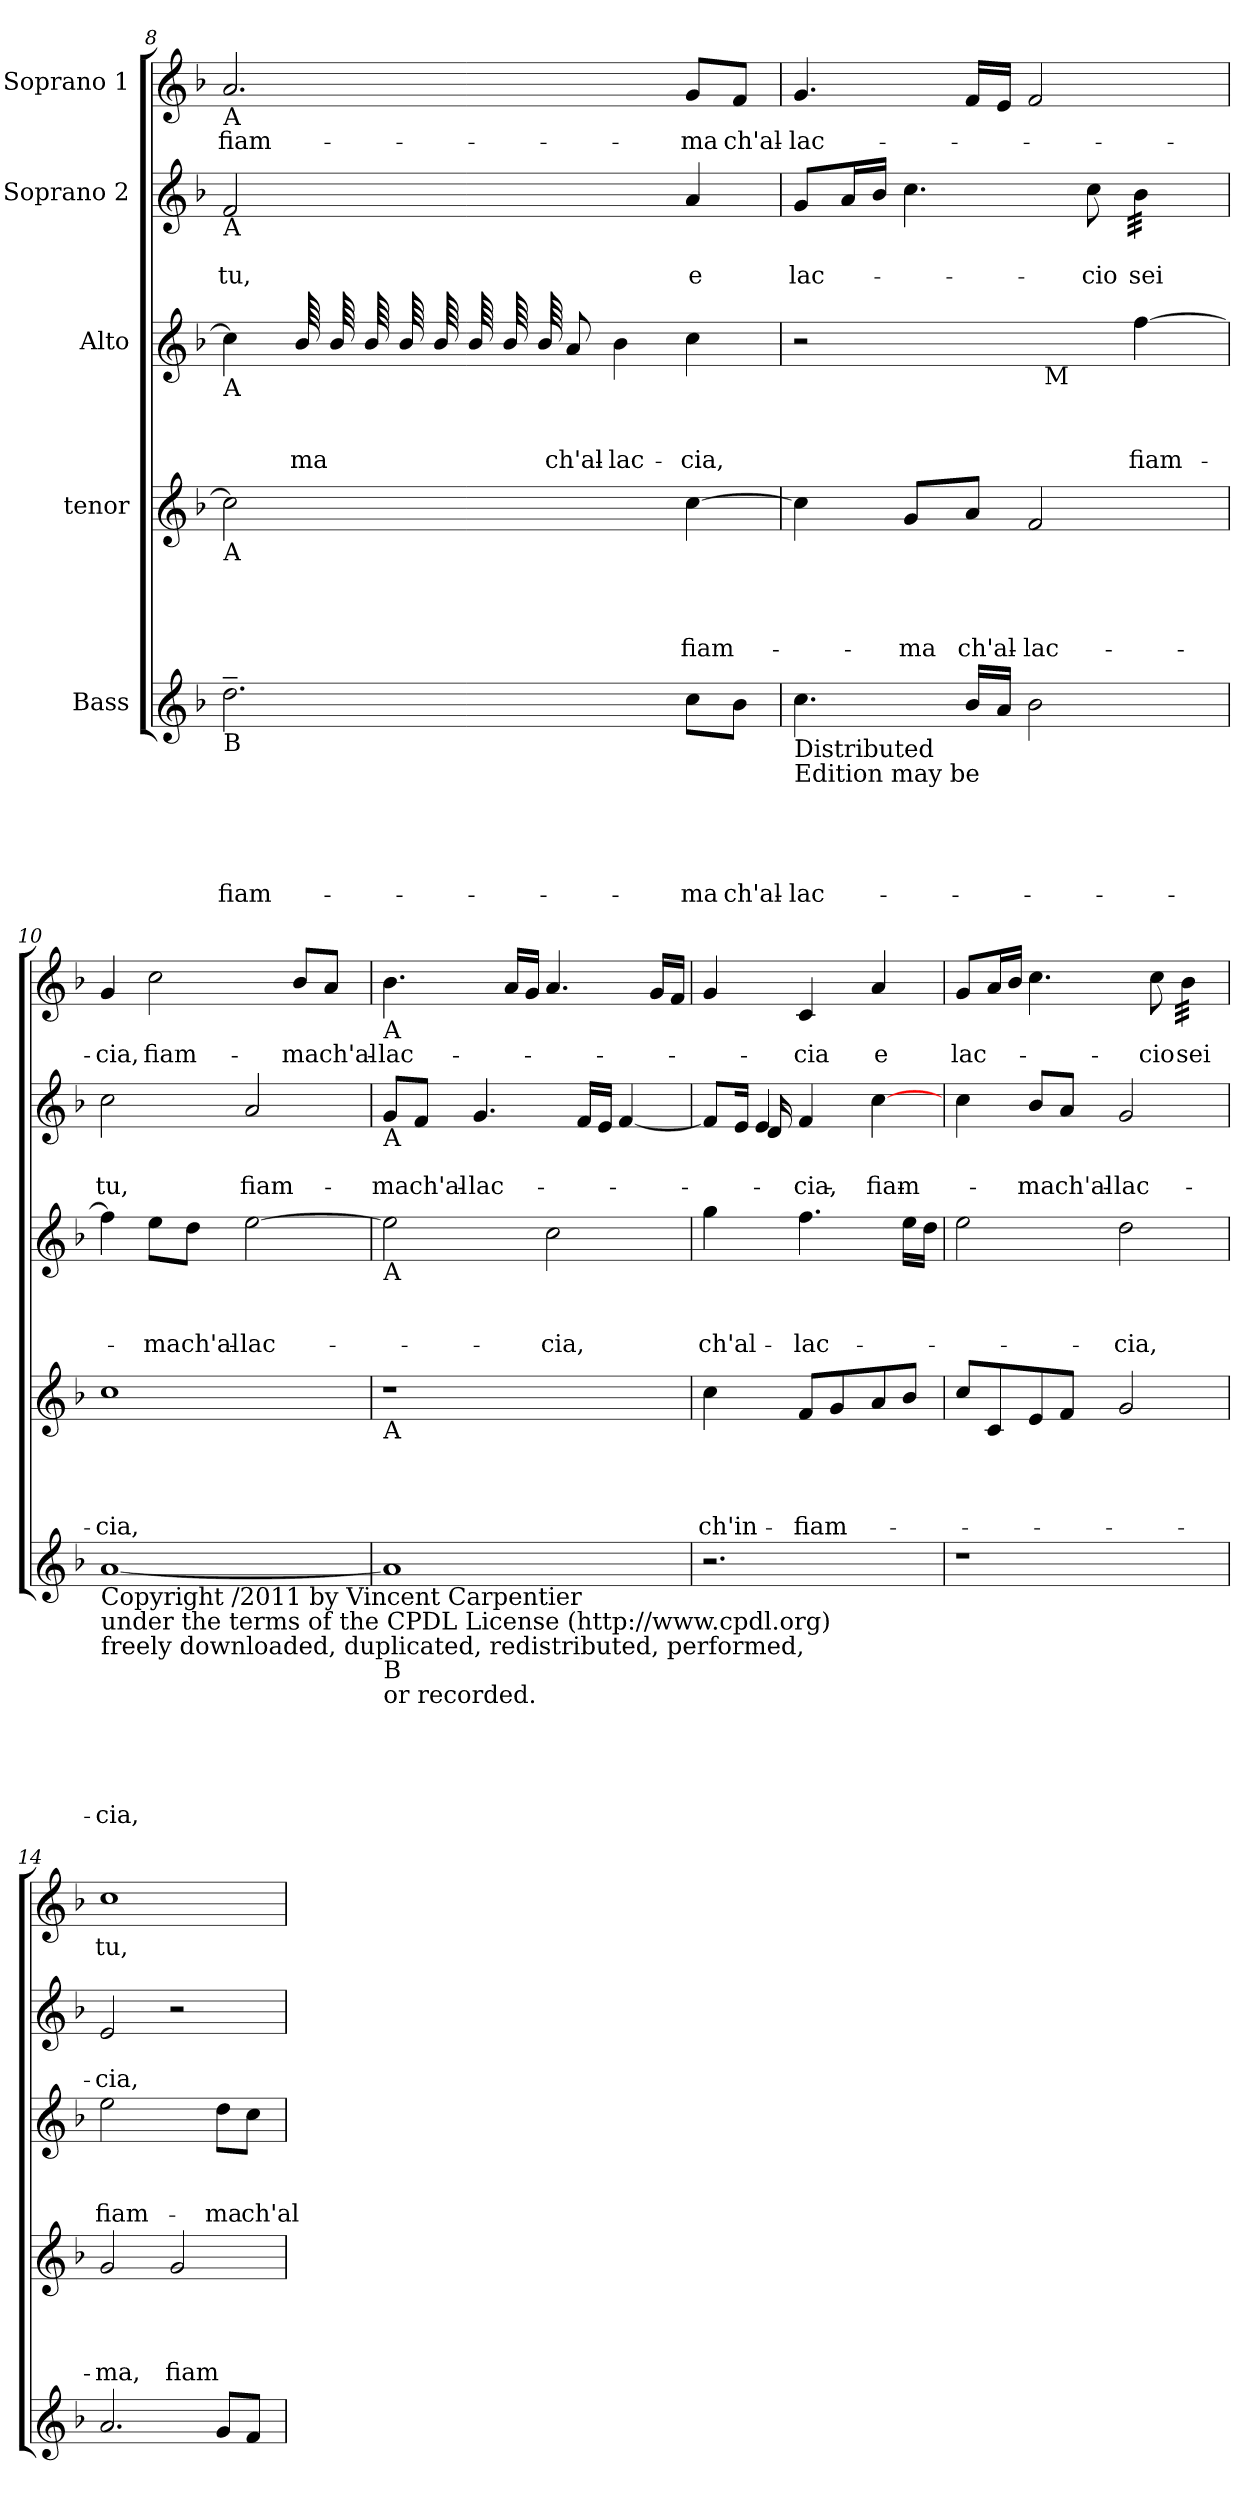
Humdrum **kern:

**kern	**text	**text	**text	**text	**text	**kern	**text	**text	**text	**text	**kern	**text	**text	**text	**kern	**text	**text	**kern	**text
*part5	*part5	*part5	*part5	*part5	*part5	*part4	*part4	*part4	*part4	*part4	*part3	*part3	*part3	*part3	*part2	*part2	*part2	*part1	*part1
*staff5	*staff5	*staff5	*staff5	*staff5	*staff5	*staff4	*staff4	*staff4	*staff4	*staff4	*staff3	*staff3	*staff3	*staff3	*staff2	*staff2	*staff2	*staff1	*staff1
*I"Bass	*	*	*	*	*	*I"tenor	*	*	*	*	*I"Alto	*	*	*	*I"Soprano 2	*	*	*I"Soprano 1	*
!!LO:PB:g=z
*clefG2	*	*	*	*	*	*clefG2	*	*	*	*	*clefG2	*	*	*	*clefG2	*	*	*clefG2	*
*k[b-]	*	*	*	*	*	*k[b-]	*	*	*	*	*k[b-]	*	*	*	*k[b-]	*	*	*k[b-]	*
*F:	*	*	*	*	*	*F:	*	*	*	*	*F:	*	*	*	*F:	*	*	*F:	*
=8	=8	=8	=8	=8	=8	=8	=8	=8	=8	=8	=8	=8	=8	=8	=8	=8	=8	=8	=8
!	!	!	!	!	!	!	!	!	!	!	!	!	!	!	!	!	!	!LO:TX:b:t=A	!
!	!	!	!	!	!	!	!	!	!	!	!	!	!	!	!LO:TX:b:t=A	!	!	!	!
!	!	!	!	!	!	!	!	!	!	!	!LO:TX:b:t=A	!	!	!	!	!	!	!	!
!	!	!	!	!	!	!LO:TX:b:t=A	!	!	!	!	!	!	!	!	!	!	!	!	!
!LO:TX:b:t=B	!	!	!	!	!	!	!	!	!	!	!	!	!	!	!	!	!	!	!
!	!	!	!	!	!LO:LY:b	!	!	!	!	!	!	!	!	!	!	!	!LO:LY:b	!	!LO:LY:b
2.dd~>\	.	.	.	.	fiam-	2cc\]	.	.	.	.	4cc\]	.	.	.	2f/	.	tu,	2.a/	fiam-
!	!	!	!	!	!	!	!	!	!	!	!	!	!	!LO:LY:b:rj	!	!	!	!	!
*	*	*	*	*	*	*	*	*	*	*	*tremolo	*	*	*	*	*	*	*	*
.	.	.	.	.	.	.	.	.	.	.	64b-/LLLL	.	.	-ma	.	.	.	.	.
.	.	.	.	.	.	.	.	.	.	.	64b-/	.	.	.	.	.	.	.	.
.	.	.	.	.	.	.	.	.	.	.	64b-/	.	.	.	.	.	.	.	.
.	.	.	.	.	.	.	.	.	.	.	64b-/	.	.	.	.	.	.	.	.
.	.	.	.	.	.	.	.	.	.	.	64b-/	.	.	.	.	.	.	.	.
.	.	.	.	.	.	.	.	.	.	.	64b-/	.	.	.	.	.	.	.	.
.	.	.	.	.	.	.	.	.	.	.	64b-/	.	.	.	.	.	.	.	.
.	.	.	.	.	.	.	.	.	.	.	64b-/	.	.	.	.	.	.	.	.
*	*	*	*	*	*	*	*	*	*	*	*Xtremolo	*	*	*	*	*	*	*	*
!	!	!	!	!	!	!	!	!	!	!	!	!	!	!LO:LY:b:rj	!	!	!	!	!
.	.	.	.	.	.	.	.	.	.	.	8a/J	.	.	ch'al-	.	.	.	.	.
!	!	!	!	!	!	!	!	!	!	!	!	!	!	!LO:LY:b:rj	!	!	!	!	!
.	.	.	.	.	.	4ryy	.	.	.	.	4b-\	.	.	-lac-	4ryy	.	.	.	.
!	!	!	!	!	!LO:LY:b	!	!	!	!	!LO:LY:b	!	!	!	!LO:LY:b:rj	!	!	!LO:LY:b	!	!LO:LY:b
8cc\L	.	.	.	.	-ma	[>4cc:\	.	.	.	fiam-	4cc\	.	.	-cia,	4a:/	.	e	8g/L	-ma
!	!	!	!	!	!LO:LY:b	!	!	!	!	!	!	!	!	!	!	!	!	!	!LO:LY:b
8b-\J	.	.	.	.	ch'al-	.	.	.	.	.	.	.	.	.	.	.	.	8f/J	ch'al-
=9	=9	=9	=9	=9	=9	=9	=9	=9	=9	=9	=9	=9	=9	=9	=9	=9	=9	=9	=9
!LO:TX:b:t=Distributed	!	!	!	!	!	!	!	!	!	!	!	!	!	!	!	!	!	!	!
!LO:TX:b:t=Edition may be	!	!	!	!	!	!	!	!	!	!	!	!	!	!	!	!	!	!	!
!	!	!	!	!	!LO:LY:b	!	!	!	!	!	!	!	!	!	!	!	!LO:LY:b	!	!LO:LY:b
*	*	*	*	*	*	*	*	*	*	*	*^	*	*	*	*	*	*	*	*
4.cc\	.	.	.	.	-lac-	4cc\]	.	.	.	.	2r	3ryy	.	.	.	8g/L	.	lac-	4.g/	-lac-
.	.	.	.	.	.	.	.	.	.	.	.	.	.	.	.	16a/L	.	.	.	.
.	.	.	.	.	.	.	.	.	.	.	.	.	.	.	.	16b-/JJ	.	.	.	.
!	!	!	!	!	!	!	!	!	!	!LO:LY:b	!	!	!	!	!	!	!	!	!	!
.	.	.	.	.	.	8g/L	.	.	.	-ma	.	.	.	.	.	4.cc\	.	.	.	.
.	.	.	.	.	.	.	.	.	.	.	.	6ryy	.	.	.	.	.	.	.	.
!	!	!	!	!	!	!	!	!	!	!LO:LY:b	!	!	!	!	!	!	!	!	!	!
16b-/LL	.	.	.	.	.	8a/J	.	.	.	ch'al-	.	.	.	.	.	.	.	.	16f/LL	.
16a/JJ	.	.	.	.	.	.	.	.	.	.	.	.	.	.	.	.	.	.	16e/JJ	.
!	!	!	!	!	!	!	!	!	!	!LO:LY:b	!	!	!	!	!	!	!	!	!	!
2b-\	.	.	.	.	.	2f/	.	.	.	-lac-	4ryy	48ryy	.	.	.	.	.	.	2f/	.
!	!	!	!	!	!	!	!	!	!	!	!	!LO:TX:b:t=M	!	!	!	!	!	!	!	!
.	.	.	.	.	.	.	.	.	.	.	.	3ryy	.	.	.	.	.	.	.	.
!	!	!	!	!	!	!	!	!	!	!	!	!	!	!	!	!	!	!LO:LY:b	!	!
.	.	.	.	.	.	.	.	.	.	.	.	.	.	.	.	8cc\	.	-cio	.	.
!	!	!	!	!	!	!	!	!	!	!	!	!	!	!	!LO:LY:b:rj	!	!	!LO:LY:b	!	!
*	*	*	*	*	*	*	*	*	*	*	*	*	*	*	*	*tremolo	*	*	*	*
.	.	.	.	.	.	.	.	.	.	.	[>4ff\	.	.	.	fiam-	32b-\LLL	.	sei	.	.
.	.	.	.	.	.	.	.	.	.	.	.	.	.	.	.	32b-\	.	.	.	.
.	.	.	.	.	.	.	.	.	.	.	.	.	.	.	.	32b-\	.	.	.	.
.	.	.	.	.	.	.	.	.	.	.	.	.	.	.	.	32b-\	.	.	.	.
.	.	.	.	.	.	.	.	.	.	.	.	12..ryy	.	.	.	.	.	.	.	.
.	.	.	.	.	.	.	.	.	.	.	.	.	.	.	.	32b-\	.	.	.	.
.	.	.	.	.	.	.	.	.	.	.	.	.	.	.	.	32b-\	.	.	.	.
.	.	.	.	.	.	.	.	.	.	.	.	.	.	.	.	32b-\	.	.	.	.
.	.	.	.	.	.	.	.	.	.	.	.	.	.	.	.	32b-\JJJ	.	.	.	.
*	*	*	*	*	*	*	*	*	*	*	*	*	*	*	*	*Xtremolo	*	*	*	*
=10	=10	=10	=10	=10	=10	=10	=10	=10	=10	=10	=10	=10	=10	=10	=10	=10	=10	=10	=10	=10
!LO:TX:b:t=Copyright /2011 by Vincent Carpentier	!	!	!	!	!	!	!	!	!	!	!	!	!	!	!	!	!	!	!	!
!LO:TX:b:t=under the terms of the CPDL License (http&colon;//www.cpdl.org)	!	!	!	!	!	!	!	!	!	!	!	!	!	!	!	!	!	!	!	!
!LO:TX:b:t=freely downloaded, duplicated, redistributed, performed,	!	!	!	!	!	!	!	!	!	!	!	!	!	!	!	!	!	!	!	!
!	!	!	!	!	!LO:LY:b	!	!	!	!	!LO:LY:b	!	!	!	!	!	!	!	!LO:LY:b	!	!LO:LY:b
*	*	*	*	*	*	*	*	*	*	*	*v	*v	*	*	*	*	*	*	*	*
[>1a	.	.	.	.	-cia,	1cc	.	.	.	-cia,	4ff\]	.	.	.	2cc\	.	tu,	4g/	-cia,
!	!	!	!	!	!	!	!	!	!	!	!	!	!	!LO:LY:b:rj	!	!	!	!	!LO:LY:b
.	.	.	.	.	.	.	.	.	.	.	8ee\L	.	.	-ma	.	.	.	2cc\	fiam-
!	!	!	!	!	!	!	!	!	!	!	!	!	!	!LO:LY:b:rj	!	!	!	!	!
.	.	.	.	.	.	.	.	.	.	.	8dd\J	.	.	ch'al-	.	.	.	.	.
!	!	!	!	!	!	!	!	!	!	!	!	!	!	!LO:LY:b:rj	!	!	!LO:LY:b	!	!
.	.	.	.	.	.	.	.	.	.	.	[>2ee\	.	.	-lac-	2a/	.	fiam-	.	.
!	!	!	!	!	!	!	!	!	!	!	!	!	!	!	!	!	!	!	!LO:LY:b
.	.	.	.	.	.	.	.	.	.	.	.	.	.	.	.	.	.	8b-/L	-ma
!	!	!	!	!	!	!	!	!	!	!	!	!	!	!	!	!	!	!	!LO:LY:b
.	.	.	.	.	.	.	.	.	.	.	.	.	.	.	.	.	.	8a/J	ch'al-
!!LO:PB:g=z
=11	=11	=11	=11	=11	=11	=11	=11	=11	=11	=11	=11	=11	=11	=11	=11	=11	=11	=11	=11
!	!	!	!	!	!	!	!	!	!	!	!	!	!	!	!	!	!	!LO:TX:b:t=A	!
!	!	!	!	!	!	!	!	!	!	!	!	!	!	!	!LO:TX:b:t=A	!	!	!	!
!	!	!	!	!	!	!	!	!	!	!	!LO:TX:b:t=A	!	!	!	!	!	!	!	!
!	!	!	!	!	!	!LO:TX:b:t=A	!	!	!	!	!	!	!	!	!	!	!	!	!
!LO:TX:b:t=B	!	!	!	!	!	!	!	!	!	!	!	!	!	!	!	!	!	!	!
!LO:TX:b:t=or recorded.	!	!	!	!	!	!	!	!	!	!	!	!	!	!	!	!	!	!	!
!	!	!	!	!	!	!	!	!	!	!	!	!	!	!	!	!	!LO:LY:b	!	!LO:LY:b
1a]	.	.	.	.	.	1r	.	.	.	.	2ee\]	.	.	.	8g/L	.	-ma	4.b-\	-lac-
!	!	!	!	!	!	!	!	!	!	!	!	!	!	!	!	!	!LO:LY:b	!	!
.	.	.	.	.	.	.	.	.	.	.	.	.	.	.	8f/J	.	ch'al-	.	.
!	!	!	!	!	!	!	!	!	!	!	!	!	!	!	!	!	!LO:LY:b	!	!
.	.	.	.	.	.	.	.	.	.	.	.	.	.	.	4.g/	.	-lac-	.	.
.	.	.	.	.	.	.	.	.	.	.	.	.	.	.	.	.	.	16a/LL	.
.	.	.	.	.	.	.	.	.	.	.	.	.	.	.	.	.	.	16g/JJ	.
!	!	!	!	!	!	!	!	!	!	!	!	!	!	!LO:LY:b:rj	!	!	!	!	!
.	.	.	.	.	.	.	.	.	.	.	2cc\	.	.	-cia,	.	.	.	4.a/	.
.	.	.	.	.	.	.	.	.	.	.	.	.	.	.	16f/LL	.	.	.	.
.	.	.	.	.	.	.	.	.	.	.	.	.	.	.	16e/JJ	.	.	.	.
.	.	.	.	.	.	.	.	.	.	.	.	.	.	.	[<4f/	.	.	.	.
.	.	.	.	.	.	.	.	.	.	.	.	.	.	.	.	.	.	16g/LL	.
.	.	.	.	.	.	.	.	.	.	.	.	.	.	.	.	.	.	16f/JJ	.
=12	=12	=12	=12	=12	=12	=12	=12	=12	=12	=12	=12	=12	=12	=12	=12	=12	=12	=12	=12
!	!	!	!	!	!	!	!	!	!	!LO:LY:b	!	!	!	!LO:LY:b:rj	!	!	!	!	!
*	*	*	*	*	*	*	*	*	*	*	*	*	*	*	*^	*	*	*	*
2.r	.	.	.	.	.	4cc:\	.	.	.	ch'in-	4gg\	.	.	ch'al-	8f/L]	8.ryy	.	.	4g/	.
.	.	.	.	.	.	.	.	.	.	.	.	.	.	.	16e/Jk	.	.	.	.	.
.	.	.	.	.	.	.	.	.	.	.	.	.	.	.	4e/	16d/	.	.	.	.
!	!	!	!	!	!	!	!	!	!	!LO:LY:b	!	!	!	!LO:LY:b:rj	!	!	!	!LO:LY:b	!	!LO:LY:b
.	.	.	.	.	.	8f/L	.	.	.	-fiam-	4.ff\	.	.	-lac-	.	4f/	.	-cia,	4c/	-cia
.	.	.	.	.	.	8g/	.	.	.	.	.	.	.	.	.	.	.	.	.	.
.	.	.	.	.	.	.	.	.	.	.	.	.	.	.	4ryy	.	.	.	.	.
!	!	!	!	!	!	!	!	!	!	!	!	!	!	!	!	!	!	!LO:LY:b	!	!LO:LY:b
.	.	.	.	.	.	8a/	.	.	.	.	.	.	.	.	.	[>4cc\	.	fiam-	4a:/	e
.	.	.	.	.	.	8b-/J	.	.	.	.	16ee\LL	.	.	.	.	.	.	.	.	.
.	.	.	.	.	.	.	.	.	.	.	16dd:\JJ	.	.	.	16ryy	.	.	.	.	.
*	*	*	*	*	*	*	*	*	*	*	*	*	*	*	*v	*v	*	*	*	*
=13	=13	=13	=13	=13	=13	=13	=13	=13	=13	=13	=13	=13	=13	=13	=13	=13	=13	=13	=13
!	!	!	!	!	!	!	!	!	!	!	!	!	!	!	!	!	!	!	!LO:LY:b
1r	.	.	.	.	.	8cc/L	.	.	.	.	2ee\	.	.	.	4cc\	.	.	8g/L	lac-
.	.	.	.	.	.	8c/	.	.	.	.	.	.	.	.	.	.	.	16a/L	.
.	.	.	.	.	.	.	.	.	.	.	.	.	.	.	.	.	.	16b-/JJ	.
!	!	!	!	!	!	!	!	!	!	!	!	!	!	!	!	!	!LO:LY:b	!	!
.	.	.	.	.	.	8e/	.	.	.	.	.	.	.	.	8b-/L	.	-ma	4.cc\	.
!	!	!	!	!	!	!	!	!	!	!	!	!	!	!	!	!	!LO:LY:b	!	!
.	.	.	.	.	.	8f/J	.	.	.	.	.	.	.	.	8a/J	.	ch'al-	.	.
!	!	!	!	!	!	!	!	!	!	!	!	!	!	!LO:LY:b:rj	!	!	!LO:LY:b	!	!
.	.	.	.	.	.	2g/	.	.	.	.	2dd\	.	.	-cia,	2g/	.	-lac-	.	.
!	!	!	!	!	!	!	!	!	!	!	!	!	!	!	!	!	!	!	!LO:LY:b
.	.	.	.	.	.	.	.	.	.	.	.	.	.	.	.	.	.	8cc\	-cio
!	!	!	!	!	!	!	!	!	!	!	!	!	!	!	!	!	!	!	!LO:LY:b
*	*	*	*	*	*	*	*	*	*	*	*	*	*	*	*	*	*	*tremolo	*
.	.	.	.	.	.	.	.	.	.	.	.	.	.	.	.	.	.	32b-\LLL	sei
.	.	.	.	.	.	.	.	.	.	.	.	.	.	.	.	.	.	32b-\	.
.	.	.	.	.	.	.	.	.	.	.	.	.	.	.	.	.	.	32b-\	.
.	.	.	.	.	.	.	.	.	.	.	.	.	.	.	.	.	.	32b-\	.
.	.	.	.	.	.	.	.	.	.	.	.	.	.	.	.	.	.	32b-\	.
.	.	.	.	.	.	.	.	.	.	.	.	.	.	.	.	.	.	32b-\	.
.	.	.	.	.	.	.	.	.	.	.	.	.	.	.	.	.	.	32b-\	.
.	.	.	.	.	.	.	.	.	.	.	.	.	.	.	.	.	.	32b-\JJJ	.
*	*	*	*	*	*	*	*	*	*	*	*	*	*	*	*	*	*	*Xtremolo	*
=14	=14	=14	=14	=14	=14	=14	=14	=14	=14	=14	=14	=14	=14	=14	=14	=14	=14	=14	=14
!	!	!	!	!	!	!	!	!	!	!LO:LY:b	!	!	!	!LO:LY:b:rj	!	!	!LO:LY:b	!	!LO:LY:b
2.a/	.	.	.	.	.	2g/	.	.	.	-ma,	2ee\	.	.	fiam-	2e/	.	-cia,	1cc	tu,
!	!	!	!	!	!	!	!	!	!	!LO:LY:b	!	!	!	!	!	!	!	!	!
.	.	.	.	.	.	2g/	.	.	.	fiam-	4ryy	.	.	.	2r	.	.	.	.
!	!	!	!	!	!	!	!	!	!	!	!	!	!	!LO:LY:b:rj	!	!	!	!	!
8g/L	.	.	.	.	.	.	.	.	.	.	8dd:\L	.	.	-ma	.	.	.	.	.
!	!	!	!	!	!	!	!	!	!	!	!	!	!	!LO:LY:b:rj	!	!	!	!	!
8f/J	.	.	.	.	.	.	.	.	.	.	8cc\J	.	.	ch'al-	.	.	.	.	.
=	=	=	=	=	=	=	=	=	=	=	=	=	=	=	=	=	=	=	=
*-	*-	*-	*-	*-	*-	*-	*-	*-	*-	*-	*-	*-	*-	*-	*-	*-	*-	*-	*-
